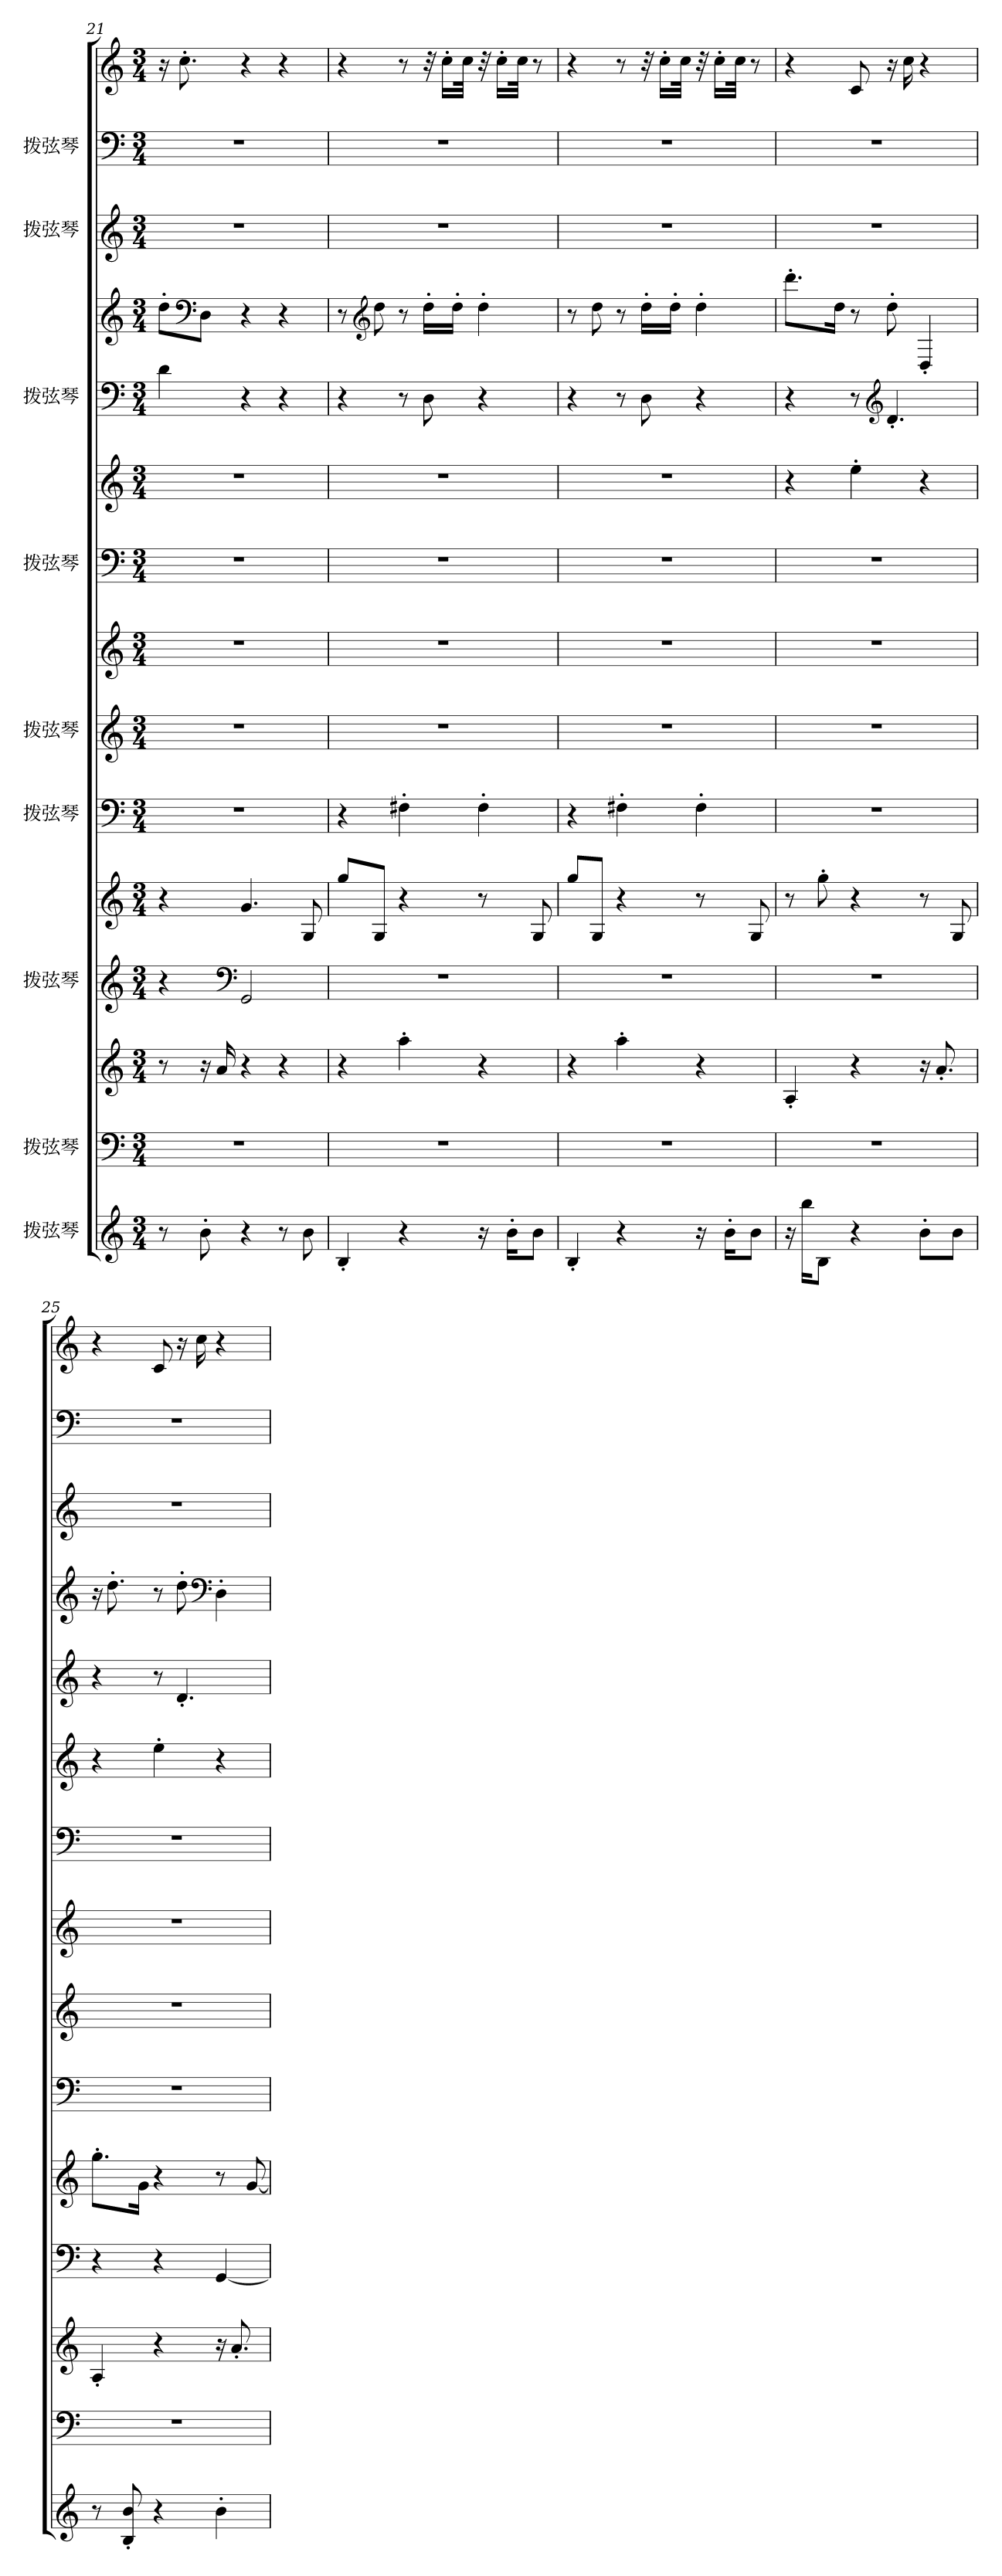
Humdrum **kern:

**kern	**kern	**kern	**kern	**kern	**kern	**kern	**kern	**kern	**kern	**kern	**kern	**kern	**kern	**kern
*part9	*part8	*part8	*part7	*part7	*part6	*part5	*part5	*part4	*part4	*part3	*part3	*part2	*part1	*part1
*staff15	*staff14	*staff13	*staff12	*staff11	*staff10	*staff9	*staff8	*staff7	*staff6	*staff5	*staff4	*staff3	*staff2	*staff1
*I"拨弦琴	*I"拨弦琴	*	*I"拨弦琴	*	*I"拨弦琴	*I"拨弦琴	*	*I"拨弦琴	*	*I"拨弦琴	*	*I"拨弦琴	*I"拨弦琴	*
*clefG2	*clefF4	*clefG2	*clefG2	*clefG2	*clefF4	*clefG2	*clefG2	*clefF4	*clefG2	*clefF4	*clefG2	*clefG2	*clefF4	*clefG2
*k[]	*k[]	*k[]	*k[]	*k[]	*k[]	*k[]	*k[]	*k[]	*k[]	*k[]	*k[]	*k[]	*k[]	*k[]
*M3/4	*M3/4	*M3/4	*M3/4	*M3/4	*M3/4	*M3/4	*M3/4	*M3/4	*M3/4	*M3/4	*M3/4	*M3/4	*M3/4	*M3/4
=21	=21	=21	=21	=21	=21	=21	=21	=21	=21	=21	=21	=21	=21	=21
8r	2.r	8r	4r	4r	2.r	2.r	2.r	2.r	2.r	4d\	8dd'\L	2.r	2.r	16r
.	.	.	.	.	.	.	.	.	.	.	.	.	.	8.cc'\
*	*	*	*	*	*	*	*	*	*	*	*clefF4	*	*	*
8b'\	.	16r	.	.	.	.	.	.	.	.	8D\J	.	.	.
.	.	16a/	.	.	.	.	.	.	.	.	.	.	.	.
*	*	*	*clefF4	*	*	*	*	*	*	*	*	*	*	*
4r	.	4r	2GG/	4.g/	.	.	.	.	.	4r	4r	.	.	4r
8r	.	4r	.	.	.	.	.	.	.	4r	4r	.	.	4r
8b\	.	.	.	8G/	.	.	.	.	.	.	.	.	.	.
=22	=22	=22	=22	=22	=22	=22	=22	=22	=22	=22	=22	=22	=22	=22
4B'/	2.r	4r	2.r	8gg/L	4r	2.r	2.r	2.r	2.r	4r	8r	2.r	2.r	4r
*	*	*	*	*	*	*	*	*	*	*	*clefG2	*	*	*
.	.	.	.	8G/J	.	.	.	.	.	.	8dd\	.	.	.
4r	.	4aa'\	.	4r	4F#X'\	.	.	.	.	8r	8r	.	.	8r
.	.	.	.	.	.	.	.	.	.	8D\	16dd'\LL	.	.	32r
.	.	.	.	.	.	.	.	.	.	.	.	.	.	16cc'\LL
.	.	.	.	.	.	.	.	.	.	.	16dd'\JJ	.	.	.
.	.	.	.	.	.	.	.	.	.	.	.	.	.	32cc\JJk
16r	.	4r	.	8r	4F#'\	.	.	.	.	4r	4dd'\	.	.	32r
.	.	.	.	.	.	.	.	.	.	.	.	.	.	16cc'\LL
16b'\KL	.	.	.	.	.	.	.	.	.	.	.	.	.	.
.	.	.	.	.	.	.	.	.	.	.	.	.	.	32cc\JJk
8b\J	.	.	.	8G/	.	.	.	.	.	.	.	.	.	8r
=23	=23	=23	=23	=23	=23	=23	=23	=23	=23	=23	=23	=23	=23	=23
4B'/	2.r	4r	2.r	8gg/L	4r	2.r	2.r	2.r	2.r	4r	8r	2.r	2.r	4r
.	.	.	.	8G/J	.	.	.	.	.	.	8dd\	.	.	.
4r	.	4aa'\	.	4r	4F#X'\	.	.	.	.	8r	8r	.	.	8r
.	.	.	.	.	.	.	.	.	.	8D\	16dd'\LL	.	.	32r
.	.	.	.	.	.	.	.	.	.	.	.	.	.	16cc'\LL
.	.	.	.	.	.	.	.	.	.	.	16dd'\JJ	.	.	.
.	.	.	.	.	.	.	.	.	.	.	.	.	.	32cc\JJk
16r	.	4r	.	8r	4F#'\	.	.	.	.	4r	4dd'\	.	.	32r
.	.	.	.	.	.	.	.	.	.	.	.	.	.	16cc'\LL
16b'\KL	.	.	.	.	.	.	.	.	.	.	.	.	.	.
.	.	.	.	.	.	.	.	.	.	.	.	.	.	32cc\JJk
8b\J	.	.	.	8G/	.	.	.	.	.	.	.	.	.	8r
!!LO:PB:g=z
=24	=24	=24	=24	=24	=24	=24	=24	=24	=24	=24	=24	=24	=24	=24
16r	2.r	4A'/	2.r	8r	2.r	2.r	2.r	2.r	4r	4r	8.ddd'\L	2.r	2.r	4r
16bb\KL	.	.	.	.	.	.	.	.	.	.	.	.	.	.
8B\J	.	.	.	8gg'\	.	.	.	.	.	.	.	.	.	.
.	.	.	.	.	.	.	.	.	.	.	16dd\Jk	.	.	.
4r	.	4r	.	4r	.	.	.	.	4ee'\	8r	8r	.	.	8c/
*	*	*	*	*	*	*	*	*	*	*clefG2	*	*	*	*
.	.	.	.	.	.	.	.	.	.	4.d'/	8dd'\	.	.	16r
.	.	.	.	.	.	.	.	.	.	.	.	.	.	16cc\
8b'\L	.	16r	.	8r	.	.	.	.	4r	.	4D'/	.	.	4r
.	.	8.a'/	.	.	.	.	.	.	.	.	.	.	.	.
8b\J	.	.	.	8G/	.	.	.	.	.	.	.	.	.	.
=25	=25	=25	=25	=25	=25	=25	=25	=25	=25	=25	=25	=25	=25	=25
8r	2.r	4A'/	4r	8.gg'\L	2.r	2.r	2.r	2.r	4r	4r	16r	2.r	2.r	4r
.	.	.	.	.	.	.	.	.	.	.	8.dd'\	.	.	.
8B/' 8b/'	.	.	.	.	.	.	.	.	.	.	.	.	.	.
.	.	.	.	16g\Jk	.	.	.	.	.	.	.	.	.	.
4r	.	4r	4r	4r	.	.	.	.	4ee'\	8r	8r	.	.	8c/
.	.	.	.	.	.	.	.	.	.	4.d'/	8dd'\	.	.	16r
.	.	.	.	.	.	.	.	.	.	.	.	.	.	16cc\
*	*	*	*	*	*	*	*	*	*	*	*clefF4	*	*	*
4b'\	.	16r	[4GG/	8r	.	.	.	.	4r	.	4D'\	.	.	4r
.	.	8.a'/	.	.	.	.	.	.	.	.	.	.	.	.
.	.	.	.	[8g/	.	.	.	.	.	.	.	.	.	.
=	=	=	=	=	=	=	=	=	=	=	=	=	=	=
*-	*-	*-	*-	*-	*-	*-	*-	*-	*-	*-	*-	*-	*-	*-
